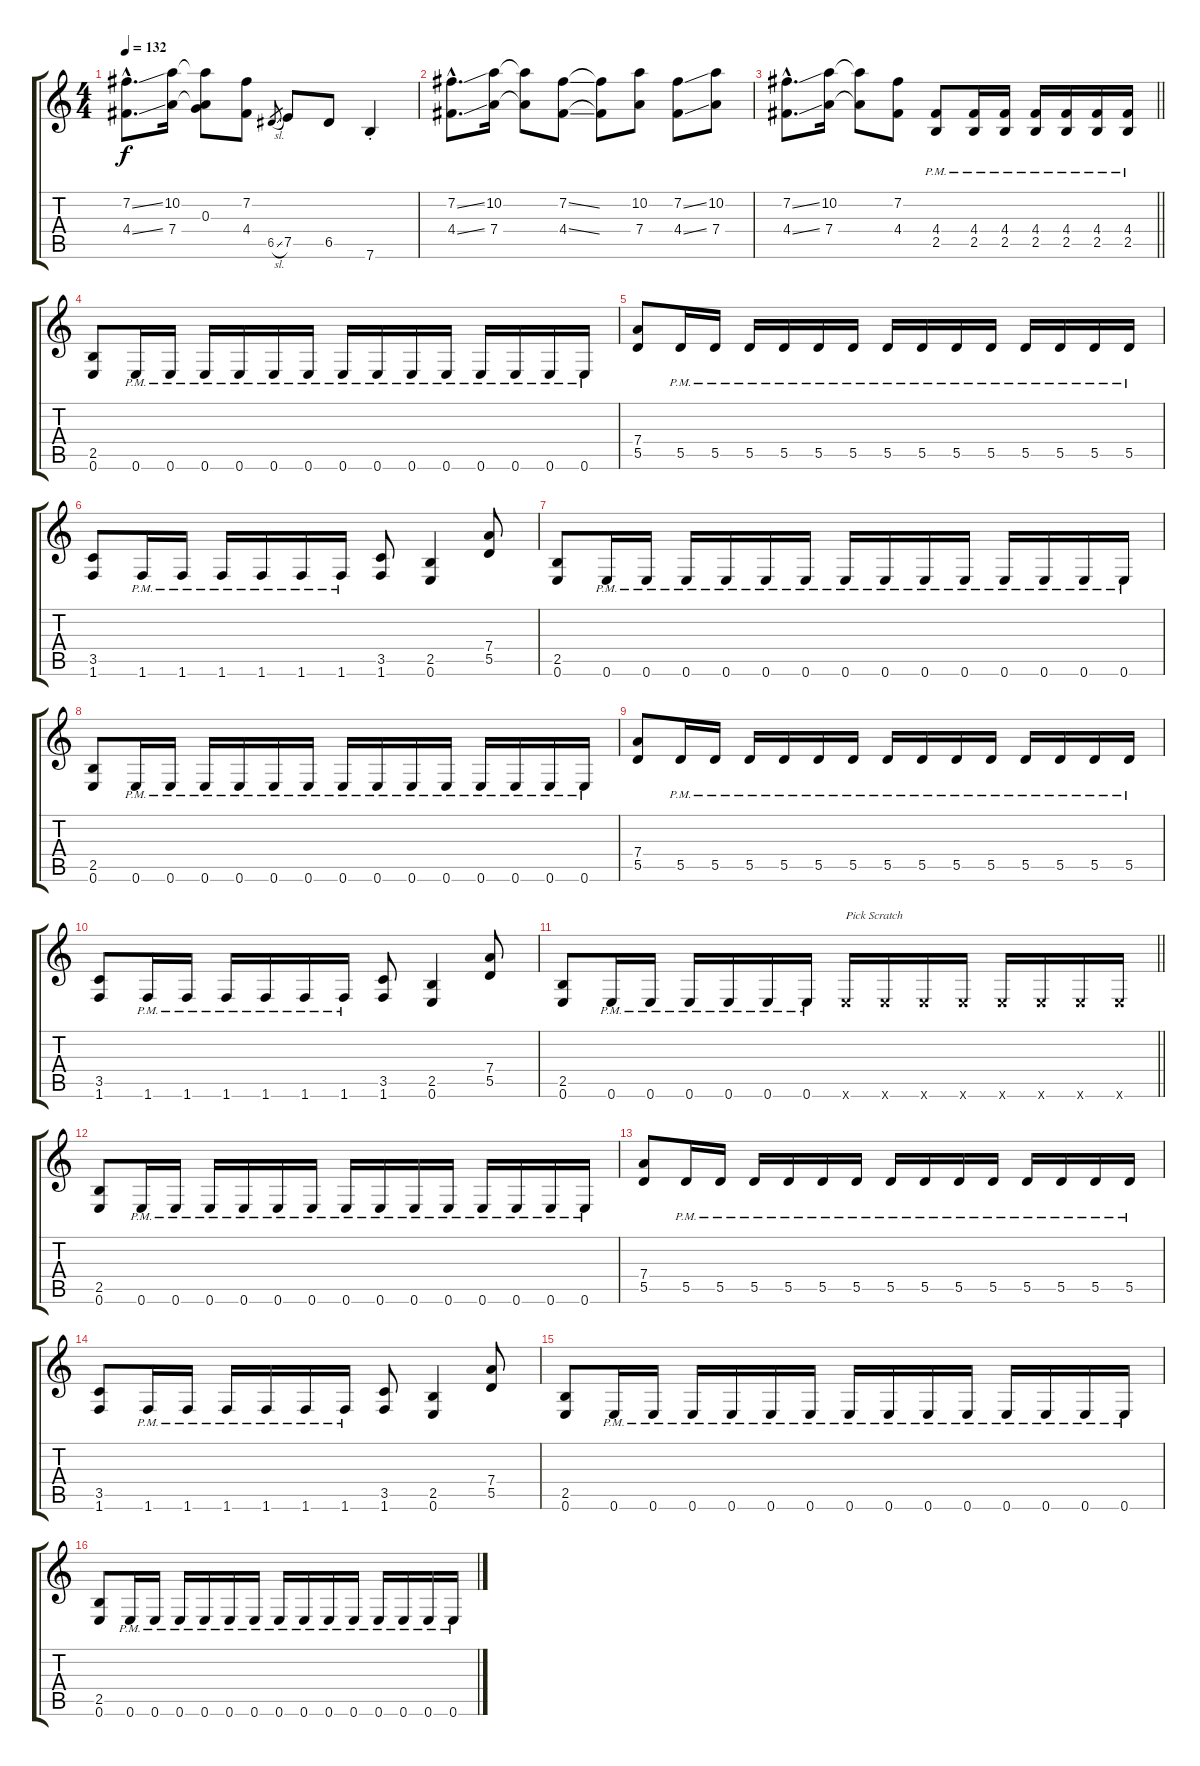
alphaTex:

\track "" {instrument distortionguitar}
\staff {score tabs}
\tuning (E4 B3 G3 D3 A2 E2) {hide}
\ts (4 4)
\tempo 132
\clef g2
\ks c
(7.2{ss hac} 4.4{ss hac}).8{d dy f} (10.2 7.4).16 (10.2{t} 0.3 7.4{t}).8 (7.2 4.4).8 6.5{sl}.8{gr} 7.5.8 6.5.8 7.6{st}.4 |
(7.2{ss hac} 4.4{ss hac}).8{d} (10.2 7.4).16 (10.2{t} 7.4{t}).8 (7.2{ss} 4.4{ss}).8 (7.2{t} 4.4{t}).8 (10.2 7.4).8 (7.2{ss} 4.4{ss}).8 (10.2 7.4).8 |
\barLineRight lightlight
(7.2{ss hac} 4.4{ss hac}).8{d} (10.2 7.4).16 (10.2{t} 7.4{t}).8 (7.2 4.4).8 (4.4{pm} 2.5{pm}).8 (4.4{pm} 2.5{pm}).16 (4.4{pm} 2.5{pm}).16 (4.4{pm} 2.5{pm}).16 (4.4{pm} 2.5{pm}).16 (4.4{pm} 2.5{pm}).16 (4.4{pm} 2.5{pm}).16 |
(2.5 0.6).8 0.6{pm}.16 0.6{pm}.16 0.6{pm}.16 0.6{pm}.16 0.6{pm}.16 0.6{pm}.16 0.6{pm}.16 0.6{pm}.16 0.6{pm}.16 0.6{pm}.16 0.6{pm}.16 0.6{pm}.16 0.6{pm}.16 0.6{pm}.16 |
(7.4 5.5).8 5.5{pm}.16 5.5{pm}.16 5.5{pm}.16 5.5{pm}.16 5.5{pm}.16 5.5{pm}.16 5.5{pm}.16 5.5{pm}.16 5.5{pm}.16 5.5{pm}.16 5.5{pm}.16 5.5{pm}.16 5.5{pm}.16 5.5{pm}.16 |
(3.5 1.6).8 1.6{pm}.16 1.6{pm}.16 1.6{pm}.16 1.6{pm}.16 1.6{pm}.16 1.6{pm}.16 (3.5 1.6).8 (2.5 0.6).4 (7.4 5.5).8 |
(2.5 0.6).8 0.6{pm}.16 0.6{pm}.16 0.6{pm}.16 0.6{pm}.16 0.6{pm}.16 0.6{pm}.16 0.6{pm}.16 0.6{pm}.16 0.6{pm}.16 0.6{pm}.16 0.6{pm}.16 0.6{pm}.16 0.6{pm}.16 0.6{pm}.16 |
(2.5 0.6).8 0.6{pm}.16 0.6{pm}.16 0.6{pm}.16 0.6{pm}.16 0.6{pm}.16 0.6{pm}.16 0.6{pm}.16 0.6{pm}.16 0.6{pm}.16 0.6{pm}.16 0.6{pm}.16 0.6{pm}.16 0.6{pm}.16 0.6{pm}.16 |
(7.4 5.5).8 5.5{pm}.16 5.5{pm}.16 5.5{pm}.16 5.5{pm}.16 5.5{pm}.16 5.5{pm}.16 5.5{pm}.16 5.5{pm}.16 5.5{pm}.16 5.5{pm}.16 5.5{pm}.16 5.5{pm}.16 5.5{pm}.16 5.5{pm}.16 |
(3.5 1.6).8 1.6{pm}.16 1.6{pm}.16 1.6{pm}.16 1.6{pm}.16 1.6{pm}.16 1.6{pm}.16 (3.5 1.6).8 (2.5 0.6).4 (7.4 5.5).8 |
\barLineRight lightlight
(2.5 0.6).8 0.6{pm}.16 0.6{pm}.16 0.6{pm}.16 0.6{pm}.16 0.6{pm}.16 0.6{pm}.16 0.6{x}.16{txt "Pick Scratch"} 0.6{x}.16 0.6{x}.16 0.6{x}.16 0.6{x}.16 0.6{x}.16 0.6{x}.16 0.6{x}.16 |
(2.5 0.6).8 0.6{pm}.16 0.6{pm}.16 0.6{pm}.16 0.6{pm}.16 0.6{pm}.16 0.6{pm}.16 0.6{pm}.16 0.6{pm}.16 0.6{pm}.16 0.6{pm}.16 0.6{pm}.16 0.6{pm}.16 0.6{pm}.16 0.6{pm}.16 |
(7.4 5.5).8 5.5{pm}.16 5.5{pm}.16 5.5{pm}.16 5.5{pm}.16 5.5{pm}.16 5.5{pm}.16 5.5{pm}.16 5.5{pm}.16 5.5{pm}.16 5.5{pm}.16 5.5{pm}.16 5.5{pm}.16 5.5{pm}.16 5.5{pm}.16 |
(3.5 1.6).8 1.6{pm}.16 1.6{pm}.16 1.6{pm}.16 1.6{pm}.16 1.6{pm}.16 1.6{pm}.16 (3.5 1.6).8 (2.5 0.6).4 (7.4 5.5).8 |
(2.5 0.6).8 0.6{pm}.16 0.6{pm}.16 0.6{pm}.16 0.6{pm}.16 0.6{pm}.16 0.6{pm}.16 0.6{pm}.16 0.6{pm}.16 0.6{pm}.16 0.6{pm}.16 0.6{pm}.16 0.6{pm}.16 0.6{pm}.16 0.6{pm}.16 |
(2.5 0.6).8 0.6{pm}.16 0.6{pm}.16 0.6{pm}.16 0.6{pm}.16 0.6{pm}.16 0.6{pm}.16 0.6{pm}.16 0.6{pm}.16 0.6{pm}.16 0.6{pm}.16 0.6{pm}.16 0.6{pm}.16 0.6{pm}.16 0.6{pm}.16
